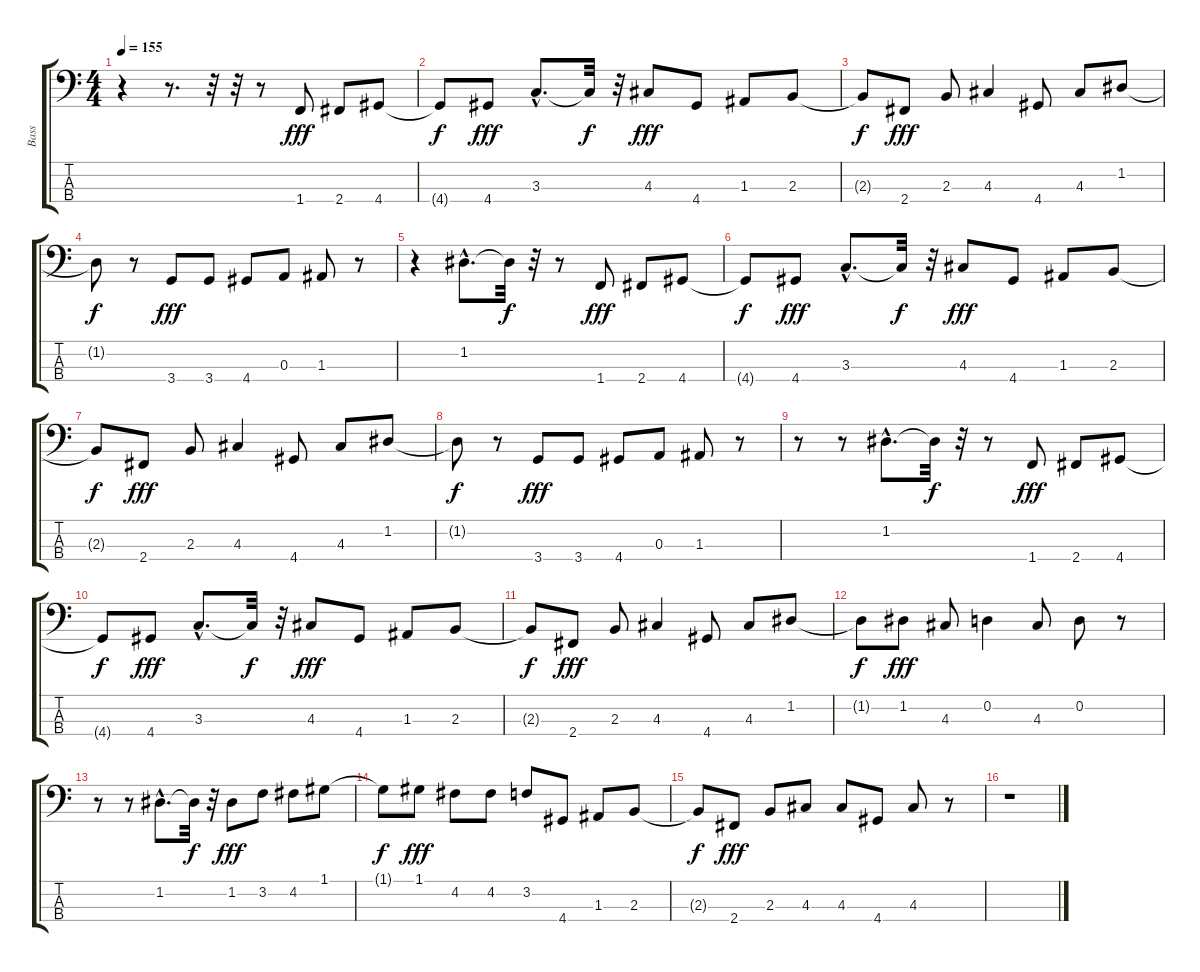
\track ("Bass" "Bass") {instrument electricbassfinger}
\staff {score tabs}
\tuning (G2 D2 A1 E1) {hide}
\ts (4 4)
\tempo 155
\clef f4
\ks c
r.4{dy fff} r.8{d} r.32 r.32 r.8 1.4.8 2.4.8 4.4.8 |
4.4{t}.8{dy f} 4.4.8{dy fff} 3.3{hac}.8{d} 3.3{t}.32{dy f} r.32 4.3.8{dy fff} 4.4.8 1.3.8 2.3.8 |
2.3{t}.8{dy f} 2.4.8{dy fff} 2.3.8 4.3.4 4.4.8 4.3.8 1.2.8 |
1.2{t}.8{dy f} r.8 3.4.8{dy fff} 3.4.8 4.4.8 0.3.8 1.3.8 r.8 |
r.4 1.2{hac}.8{d} 1.2{t}.32{dy f} r.32 r.8 1.4.8{dy fff} 2.4.8 4.4.8 |
4.4{t}.8{dy f} 4.4.8{dy fff} 3.3{hac}.8{d} 3.3{t}.32{dy f} r.32 4.3.8{dy fff} 4.4.8 1.3.8 2.3.8 |
2.3{t}.8{dy f} 2.4.8{dy fff} 2.3.8 4.3.4 4.4.8 4.3.8 1.2.8 |
1.2{t}.8{dy f} r.8 3.4.8{dy fff} 3.4.8 4.4.8 0.3.8 1.3.8 r.8 |
r.8 r.8 1.2{hac}.8{d} 1.2{t}.32{dy f} r.32 r.8 1.4.8{dy fff} 2.4.8 4.4.8 |
4.4{t}.8{dy f} 4.4.8{dy fff} 3.3{hac}.8{d} 3.3{t}.32{dy f} r.32 4.3.8{dy fff} 4.4.8 1.3.8 2.3.8 |
2.3{t}.8{dy f} 2.4.8{dy fff} 2.3.8 4.3.4 4.4.8 4.3.8 1.2.8 |
1.2{t}.8{dy f} 1.2.8{dy fff} 4.3.8 0.2.4 4.3.8 0.2.8 r.8 |
r.8 r.8 1.2{hac}.8{d} 1.2{t}.32{dy f} r.32 1.2.8{dy fff} 3.2.8 4.2.8 1.1.8 |
1.1{t}.8{dy f} 1.1.8{dy fff} 4.2.8 4.2.8 3.2.8 4.4.8 1.3.8 2.3.8 |
2.3{t}.8{dy f} 2.4.8{dy fff} 2.3.8 4.3.8 4.3.8 4.4.8 4.3.8 r.8 |
r.1
